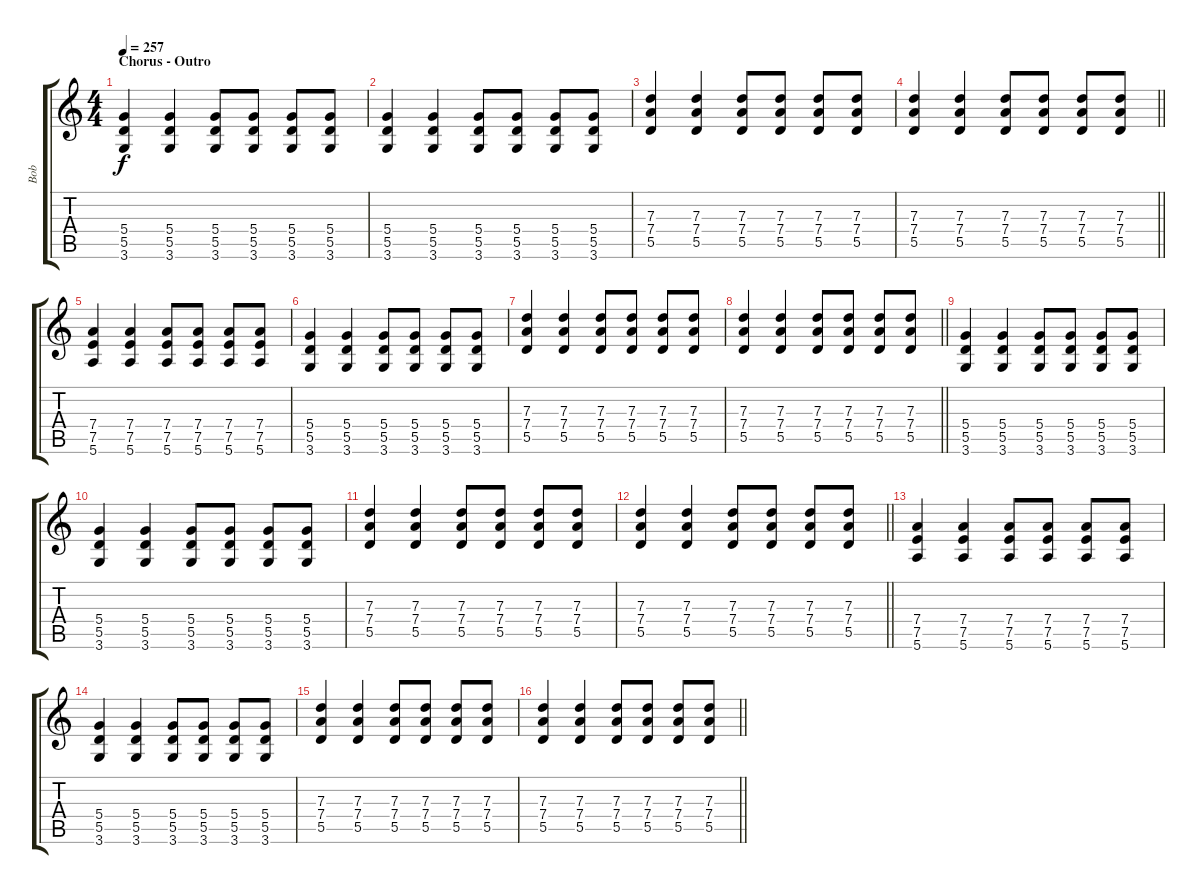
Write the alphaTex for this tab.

\track ("Bob" "Bob") {instrument overdrivenguitar}
\staff {score tabs}
\tuning (E4 B3 G3 D3 A2 E2) {hide}
\ts (4 4)
\section ("" "Chorus - Outro")
\tempo 257
\clef g2
\ks c
(5.4 5.5 3.6).4{dy f} (5.4 5.5 3.6).4 (5.4 5.5 3.6).8 (5.4 5.5 3.6).8 (5.4 5.5 3.6).8 (5.4 5.5 3.6).8 |
(5.4 5.5 3.6).4 (5.4 5.5 3.6).4 (5.4 5.5 3.6).8 (5.4 5.5 3.6).8 (5.4 5.5 3.6).8 (5.4 5.5 3.6).8 |
(7.3 7.4 5.5).4 (7.3 7.4 5.5).4 (7.3 7.4 5.5).8 (7.3 7.4 5.5).8 (7.3 7.4 5.5).8 (7.3 7.4 5.5).8 |
\barLineRight lightlight
(7.3 7.4 5.5).4 (7.3 7.4 5.5).4 (7.3 7.4 5.5).8 (7.3 7.4 5.5).8 (7.3 7.4 5.5).8 (7.3 7.4 5.5).8 |
(7.4 7.5 5.6).4 (7.4 7.5 5.6).4 (7.4 7.5 5.6).8 (7.4 7.5 5.6).8 (7.4 7.5 5.6).8 (7.4 7.5 5.6).8 |
(5.4 5.5 3.6).4 (5.4 5.5 3.6).4 (5.4 5.5 3.6).8 (5.4 5.5 3.6).8 (5.4 5.5 3.6).8 (5.4 5.5 3.6).8 |
(7.3 7.4 5.5).4 (7.3 7.4 5.5).4 (7.3 7.4 5.5).8 (7.3 7.4 5.5).8 (7.3 7.4 5.5).8 (7.3 7.4 5.5).8 |
\barLineRight lightlight
(7.3 7.4 5.5).4 (7.3 7.4 5.5).4 (7.3 7.4 5.5).8 (7.3 7.4 5.5).8 (7.3 7.4 5.5).8 (7.3 7.4 5.5).8 |
(5.4 5.5 3.6).4 (5.4 5.5 3.6).4 (5.4 5.5 3.6).8 (5.4 5.5 3.6).8 (5.4 5.5 3.6).8 (5.4 5.5 3.6).8 |
(5.4 5.5 3.6).4 (5.4 5.5 3.6).4 (5.4 5.5 3.6).8 (5.4 5.5 3.6).8 (5.4 5.5 3.6).8 (5.4 5.5 3.6).8 |
(7.3 7.4 5.5).4 (7.3 7.4 5.5).4 (7.3 7.4 5.5).8 (7.3 7.4 5.5).8 (7.3 7.4 5.5).8 (7.3 7.4 5.5).8 |
\barLineRight lightlight
(7.3 7.4 5.5).4 (7.3 7.4 5.5).4 (7.3 7.4 5.5).8 (7.3 7.4 5.5).8 (7.3 7.4 5.5).8 (7.3 7.4 5.5).8 |
(7.4 7.5 5.6).4 (7.4 7.5 5.6).4 (7.4 7.5 5.6).8 (7.4 7.5 5.6).8 (7.4 7.5 5.6).8 (7.4 7.5 5.6).8 |
(5.4 5.5 3.6).4 (5.4 5.5 3.6).4 (5.4 5.5 3.6).8 (5.4 5.5 3.6).8 (5.4 5.5 3.6).8 (5.4 5.5 3.6).8 |
(7.3 7.4 5.5).4 (7.3 7.4 5.5).4 (7.3 7.4 5.5).8 (7.3 7.4 5.5).8 (7.3 7.4 5.5).8 (7.3 7.4 5.5).8 |
\barLineRight lightlight
(7.3 7.4 5.5).4 (7.3 7.4 5.5).4 (7.3 7.4 5.5).8 (7.3 7.4 5.5).8 (7.3 7.4 5.5).8 (7.3 7.4 5.5).8
